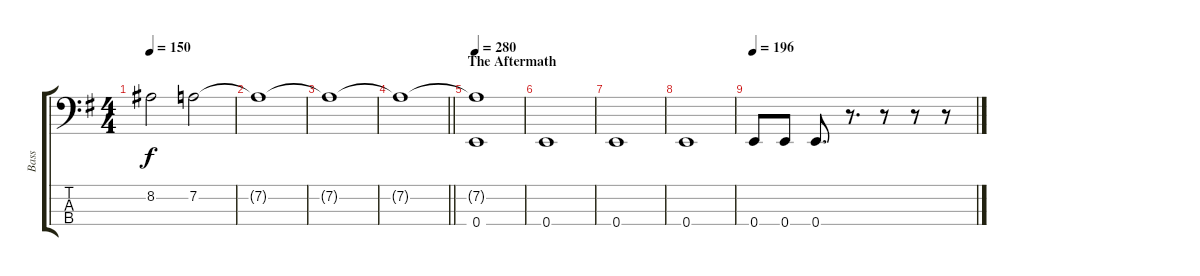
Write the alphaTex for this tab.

\track ("Bass" "Bass") {instrument electricbassfinger}
\staff {score tabs}
\tuning (G2 D2 A1 E1) {hide}
\ts (4 4)
\tempo 150
\clef f4
\ks eminor
8.2.2{dy f} 7.2.2 |
7.2{t}.1 |
7.2{t}.1 |
\barLineRight lightlight
7.2{t}.1 |
\section ("" "The Aftermath")
\tempo 280
(7.2{t} 0.4).1 |
0.4.1 |
0.4.1 |
0.4.1 |
\tempo 196
0.4.8 0.4.8 0.4.8{d} r.8{d} r.8 r.8 r.8
